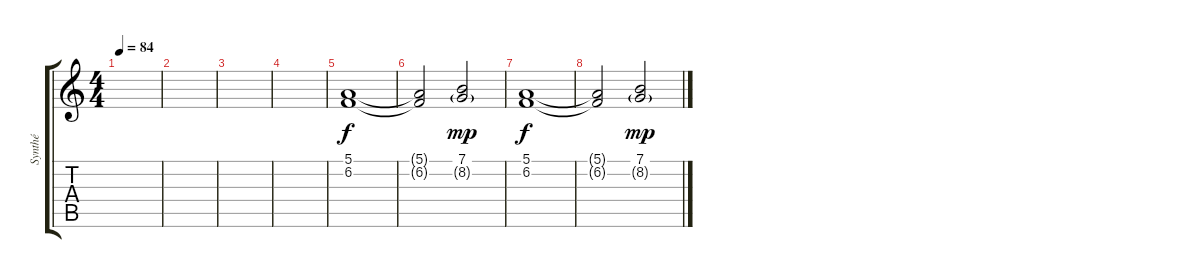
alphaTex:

\track ("Synthé" "Synthé") {instrument lead2sawtooth}
\staff {score tabs}
\tuning (E4 B3 G3 D3 A2 E2) {hide}
\ts (4 4)
\tempo 84
\clef g2
\ks c
|
|
|
|
(5.1 6.2).1 |
(5.1{t} 6.2{t}).2 (7.1 8.2{g}).2{dy mp} |
(5.1 6.2).1{dy f} |
(5.1{t} 6.2{t}).2 (7.1 8.2{g}).2{dy mp}
